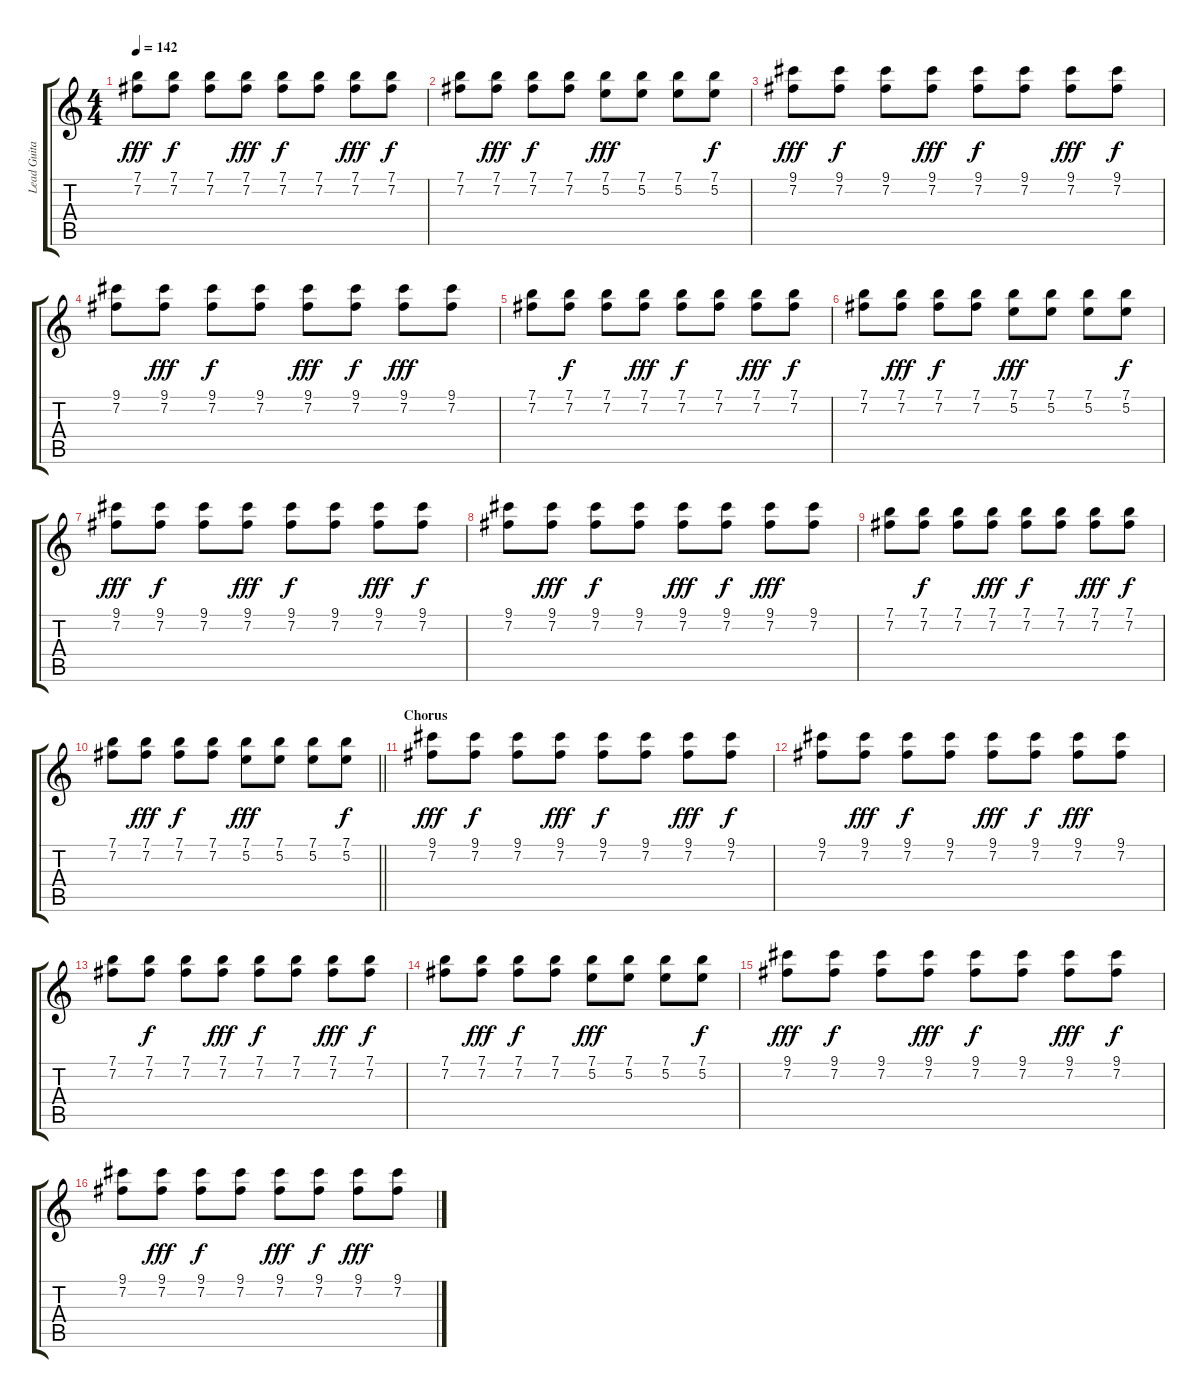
\track ("Lead Guitar" "Lead Guita") {instrument distortionguitar}
\staff {score tabs}
\tuning (E4 B3 G3 D3 A2 D2) {hide}
\ts (4 4)
\tempo 142
\clef g2
\ks c
(7.1 7.2).8{dy fff} (7.1 7.2).8{dy f} (7.1 7.2).8 (7.1 7.2).8{dy fff} (7.1 7.2).8{dy f} (7.1 7.2).8 (7.1 7.2).8{dy fff} (7.1 7.2).8{dy f} |
(7.1 7.2).8 (7.1 7.2).8{dy fff} (7.1 7.2).8{dy f} (7.1 7.2).8 (7.1 5.2).8{dy fff} (7.1 5.2).8 (7.1 5.2).8 (7.1 5.2).8{dy f} |
(9.1 7.2).8{dy fff} (9.1 7.2).8{dy f} (9.1 7.2).8 (9.1 7.2).8{dy fff} (9.1 7.2).8{dy f} (9.1 7.2).8 (9.1 7.2).8{dy fff} (9.1 7.2).8{dy f} |
(9.1 7.2).8 (9.1 7.2).8{dy fff} (9.1 7.2).8{dy f} (9.1 7.2).8 (9.1 7.2).8{dy fff} (9.1 7.2).8{dy f} (9.1 7.2).8{dy fff} (9.1 7.2).8 |
(7.1 7.2).8 (7.1 7.2).8{dy f} (7.1 7.2).8 (7.1 7.2).8{dy fff} (7.1 7.2).8{dy f} (7.1 7.2).8 (7.1 7.2).8{dy fff} (7.1 7.2).8{dy f} |
(7.1 7.2).8 (7.1 7.2).8{dy fff} (7.1 7.2).8{dy f} (7.1 7.2).8 (7.1 5.2).8{dy fff} (7.1 5.2).8 (7.1 5.2).8 (7.1 5.2).8{dy f} |
(9.1 7.2).8{dy fff} (9.1 7.2).8{dy f} (9.1 7.2).8 (9.1 7.2).8{dy fff} (9.1 7.2).8{dy f} (9.1 7.2).8 (9.1 7.2).8{dy fff} (9.1 7.2).8{dy f} |
(9.1 7.2).8 (9.1 7.2).8{dy fff} (9.1 7.2).8{dy f} (9.1 7.2).8 (9.1 7.2).8{dy fff} (9.1 7.2).8{dy f} (9.1 7.2).8{dy fff} (9.1 7.2).8 |
(7.1 7.2).8 (7.1 7.2).8{dy f} (7.1 7.2).8 (7.1 7.2).8{dy fff} (7.1 7.2).8{dy f} (7.1 7.2).8 (7.1 7.2).8{dy fff} (7.1 7.2).8{dy f} |
\barLineRight lightlight
(7.1 7.2).8 (7.1 7.2).8{dy fff} (7.1 7.2).8{dy f} (7.1 7.2).8 (7.1 5.2).8{dy fff} (7.1 5.2).8 (7.1 5.2).8 (7.1 5.2).8{dy f} |
\section ("" "Chorus")
(9.1 7.2).8{dy fff} (9.1 7.2).8{dy f} (9.1 7.2).8 (9.1 7.2).8{dy fff} (9.1 7.2).8{dy f} (9.1 7.2).8 (9.1 7.2).8{dy fff} (9.1 7.2).8{dy f} |
(9.1 7.2).8 (9.1 7.2).8{dy fff} (9.1 7.2).8{dy f} (9.1 7.2).8 (9.1 7.2).8{dy fff} (9.1 7.2).8{dy f} (9.1 7.2).8{dy fff} (9.1 7.2).8 |
(7.1 7.2).8 (7.1 7.2).8{dy f} (7.1 7.2).8 (7.1 7.2).8{dy fff} (7.1 7.2).8{dy f} (7.1 7.2).8 (7.1 7.2).8{dy fff} (7.1 7.2).8{dy f} |
(7.1 7.2).8 (7.1 7.2).8{dy fff} (7.1 7.2).8{dy f} (7.1 7.2).8 (7.1 5.2).8{dy fff} (7.1 5.2).8 (7.1 5.2).8 (7.1 5.2).8{dy f} |
(9.1 7.2).8{dy fff} (9.1 7.2).8{dy f} (9.1 7.2).8 (9.1 7.2).8{dy fff} (9.1 7.2).8{dy f} (9.1 7.2).8 (9.1 7.2).8{dy fff} (9.1 7.2).8{dy f} |
(9.1 7.2).8 (9.1 7.2).8{dy fff} (9.1 7.2).8{dy f} (9.1 7.2).8 (9.1 7.2).8{dy fff} (9.1 7.2).8{dy f} (9.1 7.2).8{dy fff} (9.1 7.2).8
